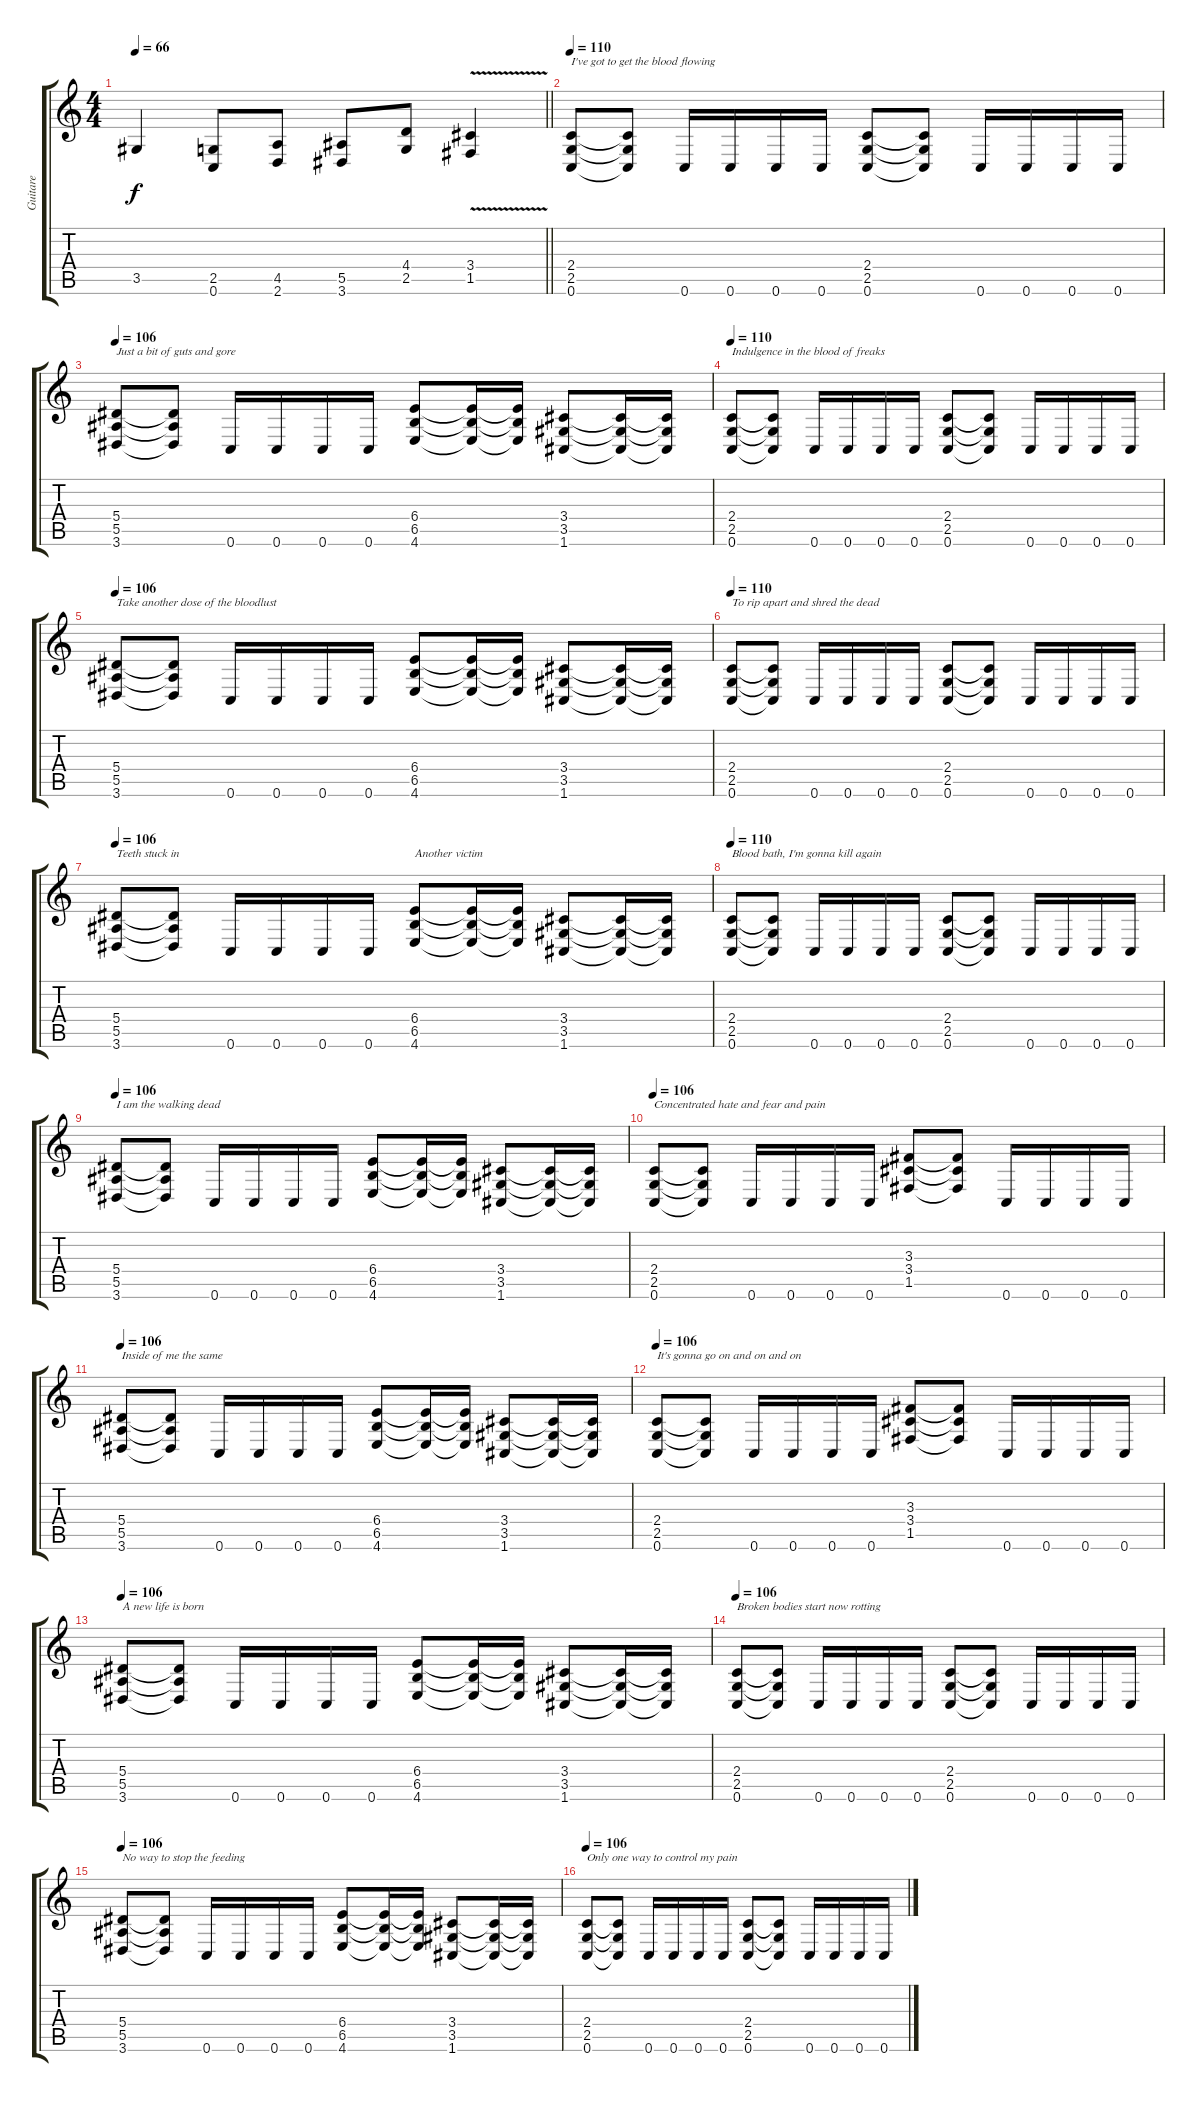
\track ("Guitare" "Guitare") {instrument overdrivenguitar}
\staff {score tabs}
\tuning (C4 G3 Eb3 Bb2 F2 C2) {hide}
\ts (4 4)
\tempo 66
\clef g2
\barLineRight lightlight
\ks c
3.5.4{dy f} (2.5 0.6).8 (4.5 2.6).8 (5.5 3.6).8 (4.4 2.5).8 (3.4{v} 1.5{v}).4 |
\tempo 106
\tempo 110
(2.4 2.5 0.6).8{txt "I've got to get the blood flowing"} (2.4{t} 2.5{t} 0.6{t}).8 0.6.16 0.6.16 0.6.16 0.6.16 (2.4 2.5 0.6).8 (2.4{t} 2.5{t} 0.6{t}).8 0.6.16 0.6.16 0.6.16 0.6.16 |
\tempo 106
(5.4 5.5 3.6).8{txt "Just a bit of guts and gore"} (5.4{t} 5.5{t} 3.6{t}).8 0.6.16 0.6.16 0.6.16 0.6.16 (6.4 6.5 4.6).8 (6.4{t} 6.5{t} 4.6{t}).16 (6.4{t} 6.5{t} 4.6{t}).16 (3.4 3.5 1.6).8 (3.4{t} 3.5{t} 1.6{t}).16 (3.4{t} 3.5{t} 1.6{t}).16 |
\tempo 106
\tempo 110
(2.4 2.5 0.6).8{txt "Indulgence in the blood of freaks"} (2.4{t} 2.5{t} 0.6{t}).8 0.6.16 0.6.16 0.6.16 0.6.16 (2.4 2.5 0.6).8 (2.4{t} 2.5{t} 0.6{t}).8 0.6.16 0.6.16 0.6.16 0.6.16 |
\tempo 106
(5.4 5.5 3.6).8{txt "Take another dose of the bloodlust"} (5.4{t} 5.5{t} 3.6{t}).8 0.6.16 0.6.16 0.6.16 0.6.16 (6.4 6.5 4.6).8 (6.4{t} 6.5{t} 4.6{t}).16 (6.4{t} 6.5{t} 4.6{t}).16 (3.4 3.5 1.6).8 (3.4{t} 3.5{t} 1.6{t}).16 (3.4{t} 3.5{t} 1.6{t}).16 |
\tempo 106
\tempo 110
(2.4 2.5 0.6).8{txt "To rip apart and shred the dead"} (2.4{t} 2.5{t} 0.6{t}).8 0.6.16 0.6.16 0.6.16 0.6.16 (2.4 2.5 0.6).8 (2.4{t} 2.5{t} 0.6{t}).8 0.6.16 0.6.16 0.6.16 0.6.16 |
\tempo 106
(5.4 5.5 3.6).8{txt "Teeth stuck in"} (5.4{t} 5.5{t} 3.6{t}).8 0.6.16 0.6.16 0.6.16 0.6.16 (6.4 6.5 4.6).8{txt "Another victim"} (6.4{t} 6.5{t} 4.6{t}).16 (6.4{t} 6.5{t} 4.6{t}).16 (3.4 3.5 1.6).8 (3.4{t} 3.5{t} 1.6{t}).16 (3.4{t} 3.5{t} 1.6{t}).16 |
\tempo 106
\tempo 110
(2.4 2.5 0.6).8{txt "Blood bath, I'm gonna kill again"} (2.4{t} 2.5{t} 0.6{t}).8 0.6.16 0.6.16 0.6.16 0.6.16 (2.4 2.5 0.6).8 (2.4{t} 2.5{t} 0.6{t}).8 0.6.16 0.6.16 0.6.16 0.6.16 |
\tempo 106
(5.4 5.5 3.6).8{txt "I am the walking dead"} (5.4{t} 5.5{t} 3.6{t}).8 0.6.16 0.6.16 0.6.16 0.6.16 (6.4 6.5 4.6).8 (6.4{t} 6.5{t} 4.6{t}).16 (6.4{t} 6.5{t} 4.6{t}).16 (3.4 3.5 1.6).8 (3.4{t} 3.5{t} 1.6{t}).16 (3.4{t} 3.5{t} 1.6{t}).16 |
\tempo 106
(2.4 2.5 0.6).8{txt "Concentrated hate and fear and pain"} (2.4{t} 2.5{t} 0.6{t}).8 0.6.16 0.6.16 0.6.16 0.6.16 (3.3 3.4 1.5).8 (3.3{t} 3.4{t} 1.5{t}).8 0.6.16 0.6.16 0.6.16 0.6.16 |
\tempo 106
(5.4 5.5 3.6).8{txt "Inside of me the same"} (5.4{t} 5.5{t} 3.6{t}).8 0.6.16 0.6.16 0.6.16 0.6.16 (6.4 6.5 4.6).8 (6.4{t} 6.5{t} 4.6{t}).16 (6.4{t} 6.5{t} 4.6{t}).16 (3.4 3.5 1.6).8 (3.4{t} 3.5{t} 1.6{t}).16 (3.4{t} 3.5{t} 1.6{t}).16 |
\tempo 106
(2.4 2.5 0.6).8{txt "It's gonna go on and on and on"} (2.4{t} 2.5{t} 0.6{t}).8 0.6.16 0.6.16 0.6.16 0.6.16 (3.3 3.4 1.5).8 (3.3{t} 3.4{t} 1.5{t}).8 0.6.16 0.6.16 0.6.16 0.6.16 |
\tempo 106
(5.4 5.5 3.6).8{txt "A new life is born"} (5.4{t} 5.5{t} 3.6{t}).8 0.6.16 0.6.16 0.6.16 0.6.16 (6.4 6.5 4.6).8 (6.4{t} 6.5{t} 4.6{t}).16 (6.4{t} 6.5{t} 4.6{t}).16 (3.4 3.5 1.6).8 (3.4{t} 3.5{t} 1.6{t}).16 (3.4{t} 3.5{t} 1.6{t}).16 |
\tempo 106
(2.4 2.5 0.6).8{txt "Broken bodies start now rotting"} (2.4{t} 2.5{t} 0.6{t}).8 0.6.16 0.6.16 0.6.16 0.6.16 (2.4 2.5 0.6).8 (2.4{t} 2.5{t} 0.6{t}).8 0.6.16 0.6.16 0.6.16 0.6.16 |
\tempo 106
(5.4 5.5 3.6).8{txt "No way to stop the feeding"} (5.4{t} 5.5{t} 3.6{t}).8 0.6.16 0.6.16 0.6.16 0.6.16 (6.4 6.5 4.6).8 (6.4{t} 6.5{t} 4.6{t}).16 (6.4{t} 6.5{t} 4.6{t}).16 (3.4 3.5 1.6).8 (3.4{t} 3.5{t} 1.6{t}).16 (3.4{t} 3.5{t} 1.6{t}).16 |
\tempo 106
(2.4 2.5 0.6).8{txt "Only one way to control my pain"} (2.4{t} 2.5{t} 0.6{t}).8 0.6.16 0.6.16 0.6.16 0.6.16 (2.4 2.5 0.6).8 (2.4{t} 2.5{t} 0.6{t}).8 0.6.16 0.6.16 0.6.16 0.6.16
